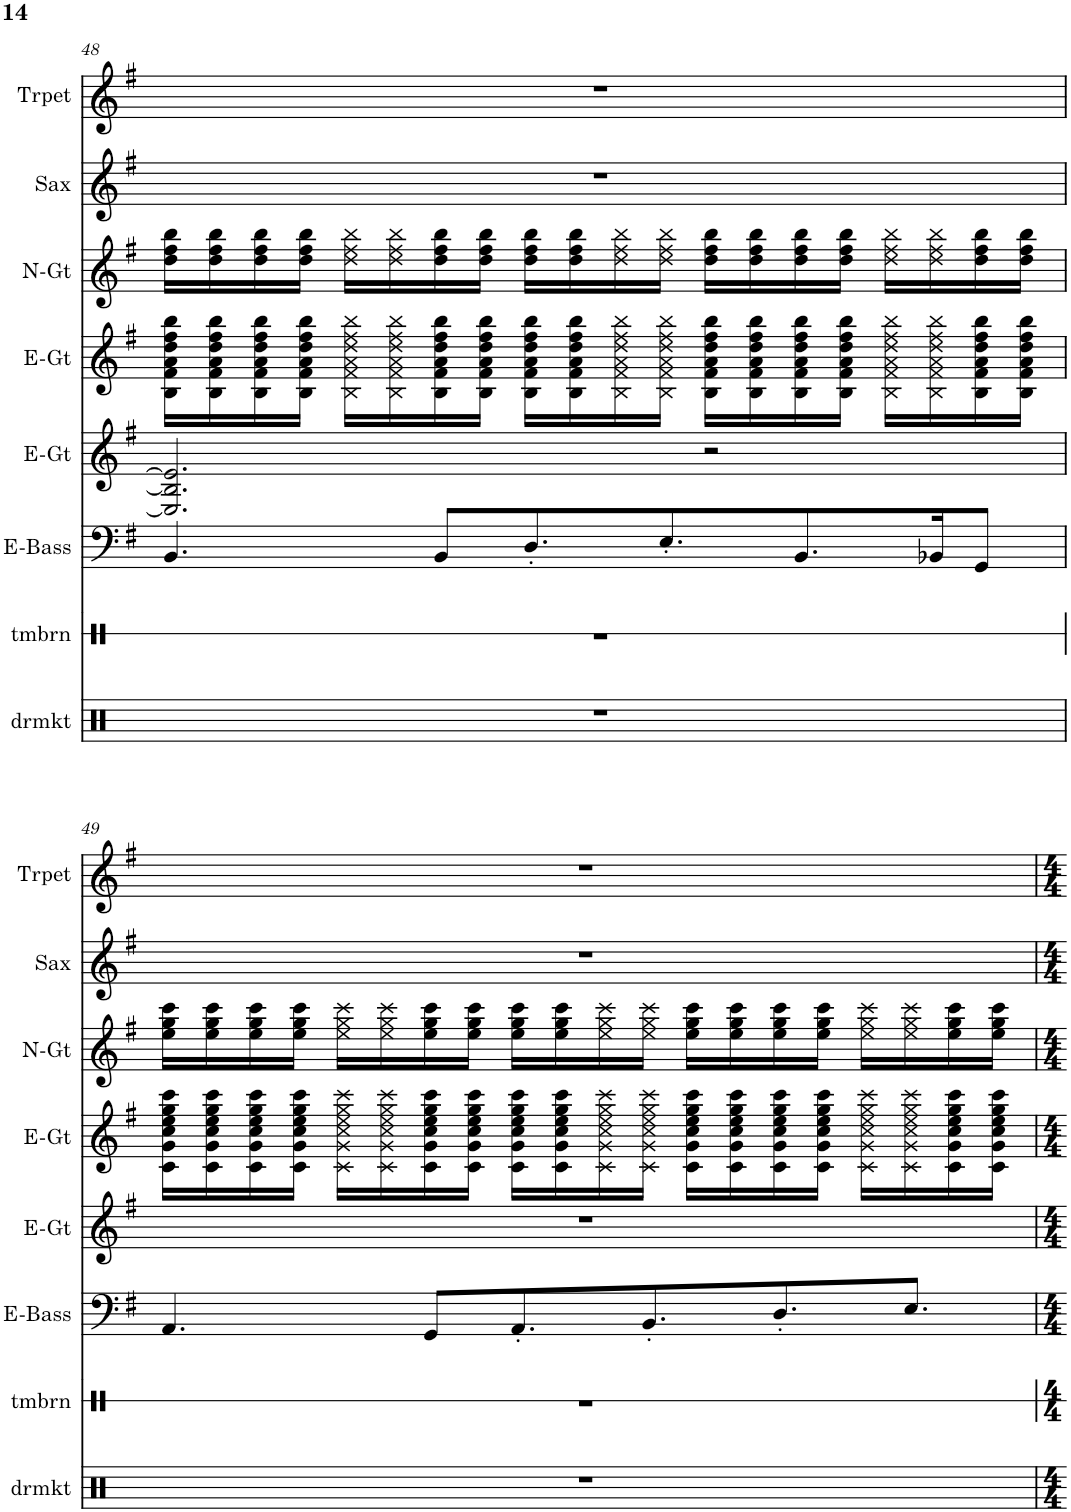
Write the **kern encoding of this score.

**kern	**kern	**kern	**kern	**kern	**kern	**kern	**kern
*part8	*part7	*part6	*part5	*part4	*part3	*part2	*part1
*staff8	*staff7	*staff6	*staff5	*staff4	*staff3	*staff2	*staff1
*I"Drumkit	*I"Tambourine	*I"Electric Bass	*I"Guitar 2	*I"Guitar 1	*I"Nylon Guitar	*I"Saxophone : Alto in Eb	*I"Trumpet in Bb
*I'drmkt	*I'tmbrn	*I'E-Bass	*	*	*I'N-Gt	*I'Sax	*I'Trpet
!!LO:PB:g=z
*clefX	*clefX	*clefF4	*clefG2	*clefG2	*clefG2	*clefG2	*clefG2
*	*	*Trd7c12	*Trd7c12	*Trd7c12	*Trd7c12	*Trd5c9	*Trd1c2
*k[]	*k[]	*k[f#]	*k[f#]	*k[f#]	*k[f#]	*k[f#]	*k[f#]
*	*	*e:	*e:	*e:	*e:	*e:	*e:
*M5/4	*M5/4	*M5/4	*M5/4	*M5/4	*M5/4	*M5/4	*M5/4
=48	=48	=48	=48	=48	=48	=48	=48
4%5r	4%5r	4.BB/	2.E/] 2.B/] 2.e/]	16B\ 16f#\ 16a\ 16dd\ 16ff#\ 16bb\LL	16dd\ 16ff#\ 16bb\LL	4%5r	4%5r
.	.	.	.	16B\ 16f#\ 16a\ 16dd\ 16ff#\ 16bb\	16dd\ 16ff#\ 16bb\	.	.
.	.	.	.	16B\ 16f#\ 16a\ 16dd\ 16ff#\ 16bb\	16dd\ 16ff#\ 16bb\	.	.
.	.	.	.	16B\ 16f#\ 16a\ 16dd\ 16ff#\ 16bb\JJ	16dd\ 16ff#\ 16bb\JJ	.	.
.	.	.	.	16B\ 16f#\ 16a\ 16dd\ 16ff#\ 16bb\LL	16dd\ 16ff#\ 16bb\LL	.	.
.	.	.	.	16B\ 16f#\ 16a\ 16dd\ 16ff#\ 16bb\	16dd\ 16ff#\ 16bb\	.	.
.	.	8BB/L	.	16B\ 16f#\ 16a\ 16dd\ 16ff#\ 16bb\	16dd\ 16ff#\ 16bb\	.	.
.	.	.	.	16B\ 16f#\ 16a\ 16dd\ 16ff#\ 16bb\JJ	16dd\ 16ff#\ 16bb\JJ	.	.
.	.	8.D'/	.	16B\ 16f#\ 16a\ 16dd\ 16ff#\ 16bb\LL	16dd\ 16ff#\ 16bb\LL	.	.
.	.	.	.	16B\ 16f#\ 16a\ 16dd\ 16ff#\ 16bb\	16dd\ 16ff#\ 16bb\	.	.
.	.	.	.	16B\ 16f#\ 16a\ 16dd\ 16ff#\ 16bb\	16dd\ 16ff#\ 16bb\	.	.
.	.	8.E'/	.	16B\ 16f#\ 16a\ 16dd\ 16ff#\ 16bb\JJ	16dd\ 16ff#\ 16bb\JJ	.	.
.	.	.	2r	16B\ 16f#\ 16a\ 16dd\ 16ff#\ 16bb\LL	16dd\ 16ff#\ 16bb\LL	.	.
.	.	.	.	16B\ 16f#\ 16a\ 16dd\ 16ff#\ 16bb\	16dd\ 16ff#\ 16bb\	.	.
.	.	8.BB/	.	16B\ 16f#\ 16a\ 16dd\ 16ff#\ 16bb\	16dd\ 16ff#\ 16bb\	.	.
.	.	.	.	16B\ 16f#\ 16a\ 16dd\ 16ff#\ 16bb\JJ	16dd\ 16ff#\ 16bb\JJ	.	.
.	.	.	.	16B\ 16f#\ 16a\ 16dd\ 16ff#\ 16bb\LL	16dd\ 16ff#\ 16bb\LL	.	.
.	.	16BB-X/K	.	16B\ 16f#\ 16a\ 16dd\ 16ff#\ 16bb\	16dd\ 16ff#\ 16bb\	.	.
.	.	8GG/J	.	16B\ 16f#\ 16a\ 16dd\ 16ff#\ 16bb\	16dd\ 16ff#\ 16bb\	.	.
.	.	.	.	16B\ 16f#\ 16a\ 16dd\ 16ff#\ 16bb\JJ	16dd\ 16ff#\ 16bb\JJ	.	.
!!LO:LB:g=z
=49	=49	=49	=49	=49	=49	=49	=49
4%5r	4%5r	4.AA/	4%5r	16c\ 16g\ 16cc\ 16ee\ 16gg\ 16ccc\LL	16ee\ 16gg\ 16ccc\LL	4%5r	4%5r
.	.	.	.	16c\ 16g\ 16cc\ 16ee\ 16gg\ 16ccc\	16ee\ 16gg\ 16ccc\	.	.
.	.	.	.	16c\ 16g\ 16cc\ 16ee\ 16gg\ 16ccc\	16ee\ 16gg\ 16ccc\	.	.
.	.	.	.	16c\ 16g\ 16cc\ 16ee\ 16gg\ 16ccc\JJ	16ee\ 16gg\ 16ccc\JJ	.	.
.	.	.	.	16c\ 16g\ 16cc\ 16ee\ 16gg\ 16ccc\LL	16ee\ 16gg\ 16ccc\LL	.	.
.	.	.	.	16c\ 16g\ 16cc\ 16ee\ 16gg\ 16ccc\	16ee\ 16gg\ 16ccc\	.	.
.	.	8GG/L	.	16c\ 16g\ 16cc\ 16ee\ 16gg\ 16ccc\	16ee\ 16gg\ 16ccc\	.	.
.	.	.	.	16c\ 16g\ 16cc\ 16ee\ 16gg\ 16ccc\JJ	16ee\ 16gg\ 16ccc\JJ	.	.
.	.	8.AA'/	.	16c\ 16g\ 16cc\ 16ee\ 16gg\ 16ccc\LL	16ee\ 16gg\ 16ccc\LL	.	.
.	.	.	.	16c\ 16g\ 16cc\ 16ee\ 16gg\ 16ccc\	16ee\ 16gg\ 16ccc\	.	.
.	.	.	.	16c\ 16g\ 16cc\ 16ee\ 16gg\ 16ccc\	16ee\ 16gg\ 16ccc\	.	.
.	.	8.BB'/	.	16c\ 16g\ 16cc\ 16ee\ 16gg\ 16ccc\JJ	16ee\ 16gg\ 16ccc\JJ	.	.
.	.	.	.	16c\ 16g\ 16cc\ 16ee\ 16gg\ 16ccc\LL	16ee\ 16gg\ 16ccc\LL	.	.
.	.	.	.	16c\ 16g\ 16cc\ 16ee\ 16gg\ 16ccc\	16ee\ 16gg\ 16ccc\	.	.
.	.	8.D'/	.	16c\ 16g\ 16cc\ 16ee\ 16gg\ 16ccc\	16ee\ 16gg\ 16ccc\	.	.
.	.	.	.	16c\ 16g\ 16cc\ 16ee\ 16gg\ 16ccc\JJ	16ee\ 16gg\ 16ccc\JJ	.	.
.	.	.	.	16c\ 16g\ 16cc\ 16ee\ 16gg\ 16ccc\LL	16ee\ 16gg\ 16ccc\LL	.	.
.	.	8.E/J	.	16c\ 16g\ 16cc\ 16ee\ 16gg\ 16ccc\	16ee\ 16gg\ 16ccc\	.	.
.	.	.	.	16c\ 16g\ 16cc\ 16ee\ 16gg\ 16ccc\	16ee\ 16gg\ 16ccc\	.	.
.	.	.	.	16c\ 16g\ 16cc\ 16ee\ 16gg\ 16ccc\JJ	16ee\ 16gg\ 16ccc\JJ	.	.
=	=	=	=	=	=	=	=
*-	*-	*-	*-	*-	*-	*-	*-
